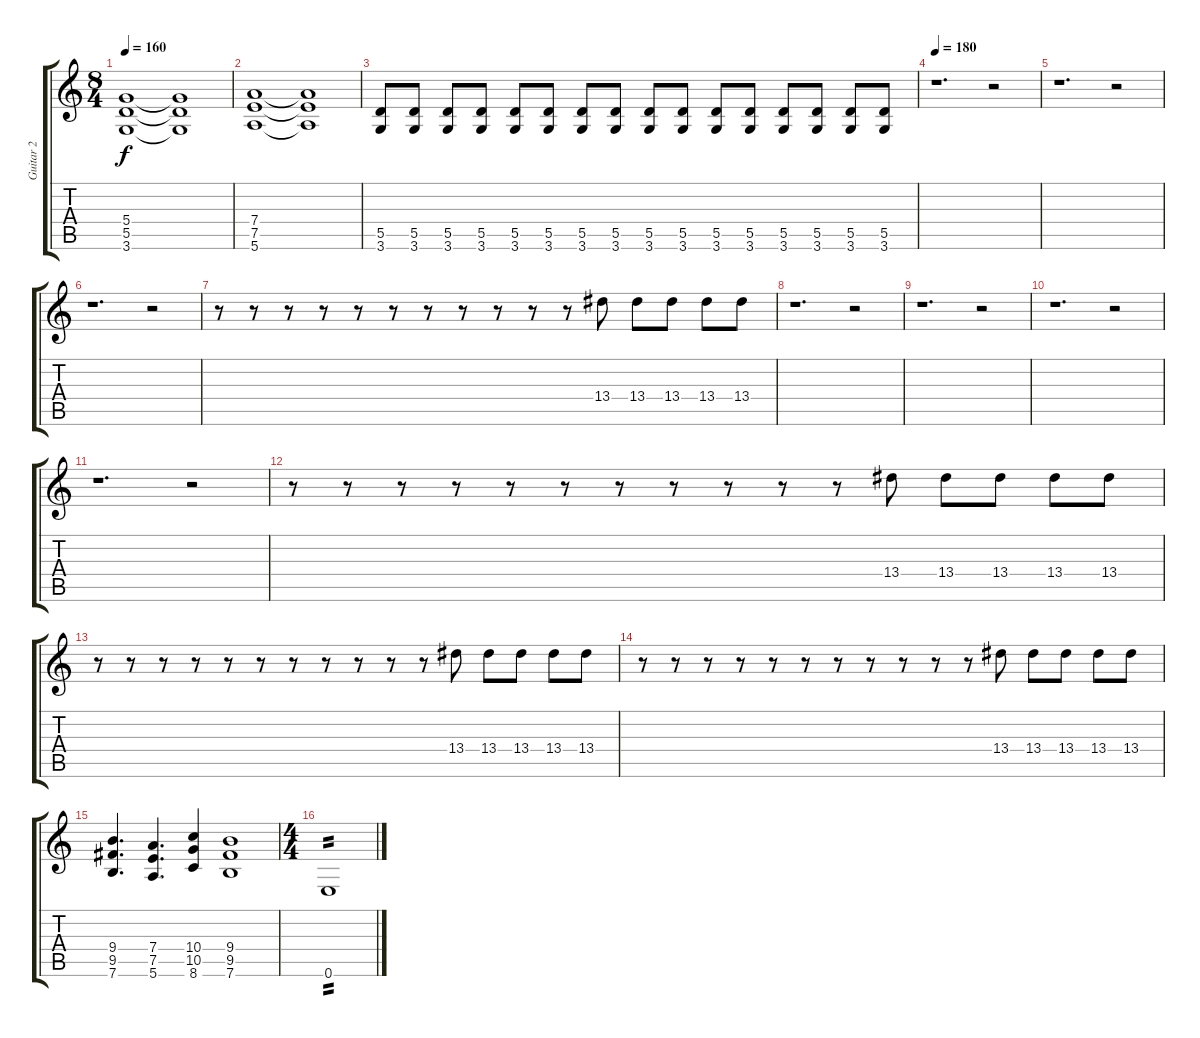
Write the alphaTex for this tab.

\track ("Guitar 2" "Guitar 2") {instrument distortionguitar}
\staff {score tabs}
\tuning (E4 B3 G3 D3 A2 E2) {hide}
\ts (8 4)
\tempo 160
\clef g2
\ks c
(5.4 5.5 3.6).1{dy f} (5.4{t} 5.5{t} 3.6{t}).1 |
(7.4 7.5 5.6).1 (7.4{t} 7.5{t} 5.6{t}).1 |
(5.5 3.6).8 (5.5 3.6).8 (5.5 3.6).8 (5.5 3.6).8 (5.5 3.6).8 (5.5 3.6).8 (5.5 3.6).8 (5.5 3.6).8 (5.5 3.6).8 (5.5 3.6).8 (5.5 3.6).8 (5.5 3.6).8 (5.5 3.6).8 (5.5 3.6).8 (5.5 3.6).8 (5.5 3.6).8 |
\tempo 180
r.1{d} r.2 |
r.1{d} r.2 |
r.1{d} r.2 |
r.8 r.8 r.8 r.8 r.8 r.8 r.8 r.8 r.8 r.8 r.8 13.4.8 13.4.8 13.4.8 13.4.8 13.4.8 |
r.1{d} r.2 |
r.1{d} r.2 |
r.1{d} r.2 |
r.1{d} r.2 |
r.8 r.8 r.8 r.8 r.8 r.8 r.8 r.8 r.8 r.8 r.8 13.4.8 13.4.8 13.4.8 13.4.8 13.4.8 |
r.8 r.8 r.8 r.8 r.8 r.8 r.8 r.8 r.8 r.8 r.8 13.4.8 13.4.8 13.4.8 13.4.8 13.4.8 |
r.8 r.8 r.8 r.8 r.8 r.8 r.8 r.8 r.8 r.8 r.8 13.4.8 13.4.8 13.4.8 13.4.8 13.4.8 |
(9.4 9.5 7.6).4{d} (7.4 7.5 5.6).4{d} (10.4 10.5 8.6).4 (9.4 9.5 7.6).1 |
\ts (4 4)
0.6.1{tp 2}
